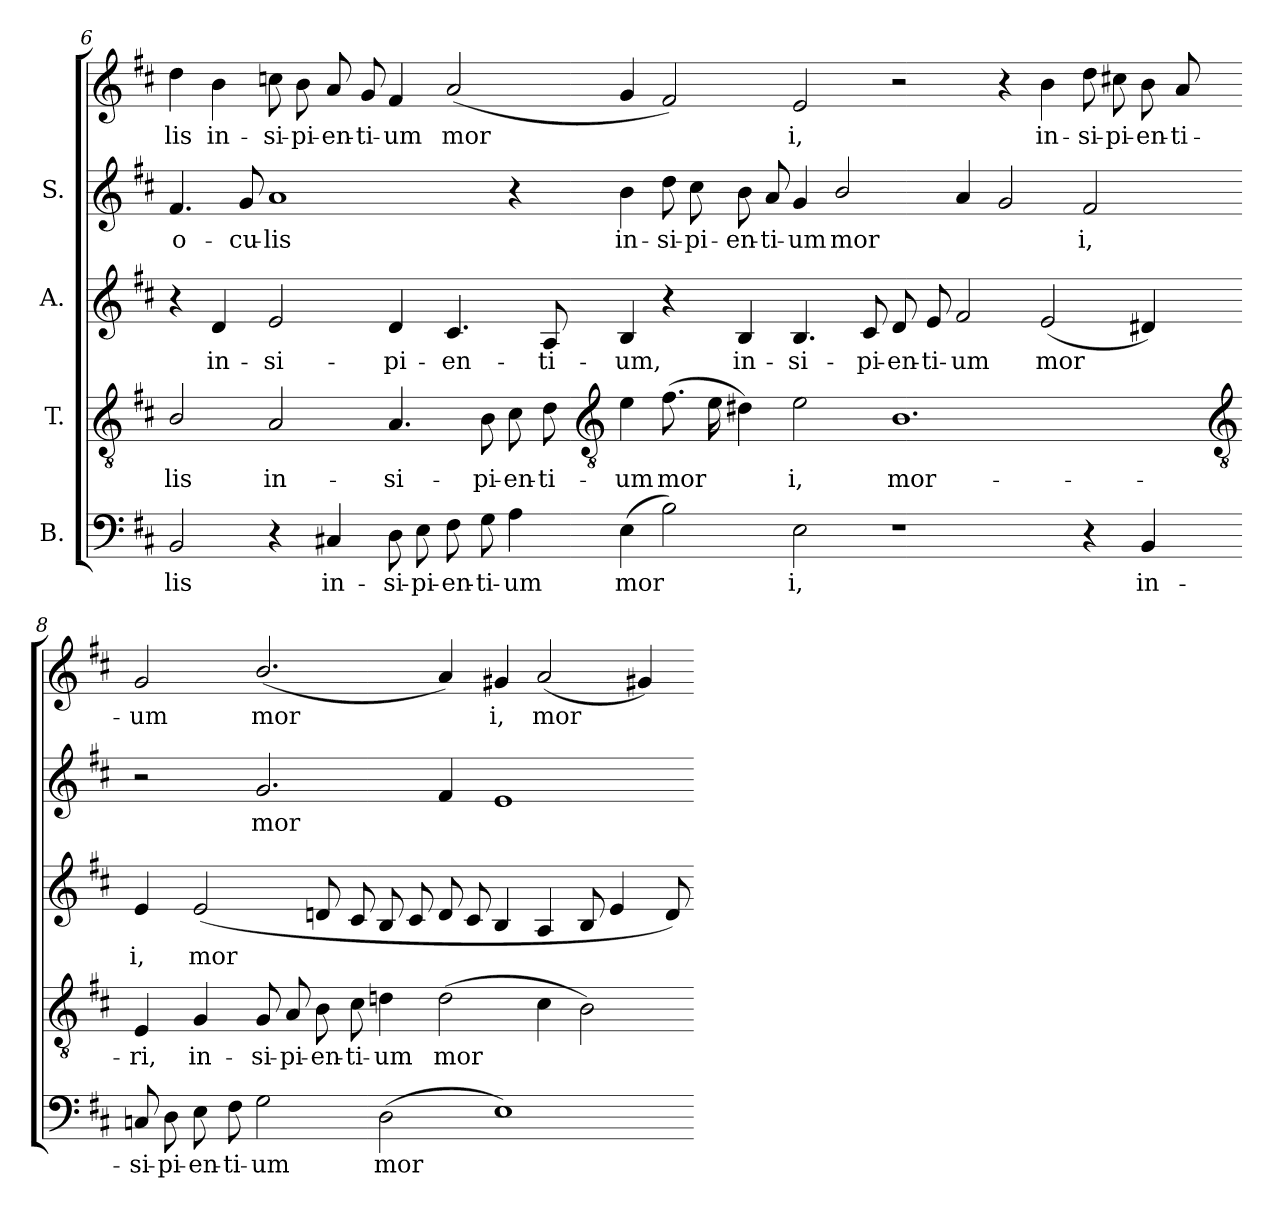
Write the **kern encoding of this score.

**kern	**text	**kern	**text	**kern	**text	**kern	**text	**kern	**text
*part4	*part4	*part3	*part3	*part2	*part2	*part1	*part1	*part1	*part1
*staff5	*staff5	*staff4	*staff4	*staff3	*staff3	*staff2	*staff2	*staff1	*staff1
*I"B.	*	*I"T.	*	*I"A.	*	*I"S.	*	*	*
!!LO:LB:g=z
*clefF4	*	*clefGv2	*	*clefG2	*	*clefG2	*	*clefG2	*
*k[f#c#]	*	*k[f#c#]	*	*k[f#c#]	*	*k[f#c#]	*	*k[f#c#]	*
*D:	*	*D:	*	*D:	*	*D:	*	*D:	*
=6	=6	=6	=6	=6	=6	=6	=6	=6	=6
!	!LO:LY:b	!	!LO:LY:b	!	!	!	!LO:LY:b	!	!LO:LY:b
2BB	-lis	2B/	-lis	4r	.	4.f#	o-	4dd	lis
!	!	!	!	!	!LO:LY:b	!	!	!	!LO:LY:b
.	.	.	.	4d	in-	.	.	4b	in-
!	!	!	!	!	!	!	!LO:LY:b	!	!
.	.	.	.	.	.	8g	-cu-	.	.
!	!	!	!LO:LY:b	!	!LO:LY:b	!	!LO:LY:b	!	!LO:LY:b
4r	.	2A	in-	2e	-si-	1a	-lis	8ccn	-si-
!	!	!	!	!	!	!	!	!	!LO:LY:b
.	.	.	.	.	.	.	.	8b	-pi-
!	!LO:LY:b	!	!	!	!	!	!	!	!LO:LY:b
4C#X	in-	.	.	.	.	.	.	8a	-en-
!	!	!	!	!	!	!	!	!	!LO:LY:b
.	.	.	.	.	.	.	.	8g	-ti-
!	!LO:LY:b	!	!LO:LY:b	!	!LO:LY:b	!	!	!	!LO:LY:b
8D	-si-	4.A	-si-	4d	-pi-	.	.	4f#	-um
!	!LO:LY:b	!	!	!	!	!	!	!	!
8E	-pi-	.	.	.	.	.	.	.	.
!	!LO:LY:b	!	!	!	!LO:LY:b	!	!	!	!LO:LY:b
8F#	-en-	.	.	4.c#	-en-	.	.	(<2a	mor
!	!LO:LY:b	!	!LO:LY:b	!	!	!	!	!	!
8G	-ti-	8B	-pi-	.	.	.	.	.	.
!	!LO:LY:b	!	!LO:LY:b	!	!	!	!	!	!
4A	-um	8c#	-en-	.	.	4r	.	.	.
!	!	!	!LO:LY:b	!	!LO:LY:b	!	!	!	!
.	.	8d	-ti-	8A	-ti-	.	.	.	.
!!LO:LB:g=z
=7-	=7-	=7-	=7-	=7-	=7-	=7-	=7-	=7-	=7-
*	*	*clefGv2	*	*	*	*	*	*	*
!	!LO:LY:b	!	!LO:LY:b	!	!LO:LY:b	!	!LO:LY:b	!	!
(>4E	mor	4e	-um	4B	-um,	4b	-in-	4g	.
!	!	!	!LO:LY:b	!	!	!	!LO:LY:b	!	!
2B)	.	(>8.f#	mor	4r	.	8dd	-si-	2f#)	.
!	!	!	!	!	!	!	!LO:LY:b	!	!
.	.	.	.	.	.	8cc#	-pi-	.	.
.	.	16e	.	.	.	.	.	.	.
!	!	!	!	!	!LO:LY:b	!	!LO:LY:b	!	!
.	.	4d#X)	.	4B	in-	8b	-en-	.	.
!	!	!	!	!	!	!	!LO:LY:b	!	!
.	.	.	.	.	.	8a	-ti-	.	.
!	!LO:LY:b	!	!LO:LY:b	!	!LO:LY:b	!	!LO:LY:b	!	!LO:LY:b
2E	i,	2e	i,	4.B	-si-	4g	-um	2e	i,
!	!	!	!	!	!	!	!LO:LY:b	!	!
.	.	.	.	.	.	2b/	mor	.	.
!	!	!	!	!	!LO:LY:b	!	!	!	!
.	.	.	.	8c#	-pi-	.	.	.	.
!	!	!	!LO:LY:b	!	!LO:LY:b	!	!	!	!
1r	.	1.B	mor-	8d	-en-	.	.	2r	.
!	!	!	!	!	!LO:LY:b	!	!	!	!
.	.	.	.	8e	-ti-	.	.	.	.
!	!	!	!	!	!LO:LY:b	!	!	!	!
.	.	.	.	2f#	-um	4a	.	.	.
.	.	.	.	.	.	2g	.	4r	.
!	!	!	!	!	!LO:LY:b	!	!	!	!LO:LY:b
.	.	.	.	(<2e	mor	.	.	4b	in-
!	!	!	!	!	!	!	!LO:LY:b	!	!LO:LY:b
4r	.	.	.	.	.	2f#	i,	8dd	-si-
!	!	!	!	!	!	!	!	!	!LO:LY:b
.	.	.	.	.	.	.	.	8cc#	-pi-
!	!LO:LY:b	!	!	!	!	!	!	!	!LO:LY:b
4BB	in-	.	.	4d#X)	.	.	.	8b	-en-
!	!	!	!	!	!	!	!	!	!LO:LY:b
.	.	.	.	.	.	.	.	8a	-ti-
!!LO:LB:g=z
=8-	=8-	=8-	=8-	=8-	=8-	=8-	=8-	=8-	=8-
*	*	*clefGv2	*	*	*	*	*	*	*
!	!LO:LY:b	!	!LO:LY:b	!	!LO:LY:b	!	!	!	!LO:LY:b
8Cn	-si-	4E	-ri,	4e	i,	2r	.	2g	um
!	!LO:LY:b	!	!	!	!	!	!	!	!
8D	-pi-	.	.	.	.	.	.	.	.
!	!LO:LY:b	!	!LO:LY:b	!	!LO:LY:b	!	!	!	!
8E	-en-	4G	in-	(<2e	mor	.	.	.	.
!	!LO:LY:b	!	!	!	!	!	!	!	!
8F#	-ti-	.	.	.	.	.	.	.	.
!	!LO:LY:b	!	!LO:LY:b	!	!	!	!LO:LY:b	!	!LO:LY:b
2G	-um	8G	-si-	.	.	2.g	mor	(<2.b/	mor
!	!	!	!LO:LY:b	!	!	!	!	!	!
.	.	8A	-pi-	.	.	.	.	.	.
!	!	!	!LO:LY:b	!	!	!	!	!	!
.	.	8B	-en-	8d	.	.	.	.	.
!	!	!	!LO:LY:b	!	!	!	!	!	!
.	.	8c#	-ti-	8c#	.	.	.	.	.
!	!LO:LY:b	!	!LO:LY:b	!	!	!	!	!	!
(>2D	mor	4d	-um	8B	.	.	.	.	.
.	.	.	.	8c#	.	.	.	.	.
!	!	!	!LO:LY:b	!	!	!	!	!	!
.	.	(>2d	mor	8d	.	4f#	.	4a)	.
.	.	.	.	8c#	.	.	.	.	.
!	!	!	!	!	!	!	!	!	!LO:LY:b
1E)	.	.	.	4B	.	1e	.	4g#X	i,
!	!	!	!	!	!	!	!	!	!LO:LY:b
.	.	4c#	.	4A	.	.	.	(<2a	mor
.	.	2B)	.	8B	.	.	.	.	.
.	.	.	.	4e	.	.	.	.	.
.	.	.	.	.	.	.	.	4g#X)	.
.	.	.	.	8d)	.	.	.	.	.
=-	=-	=-	=-	=-	=-	=-	=-	=-	=-
*-	*-	*-	*-	*-	*-	*-	*-	*-	*-
